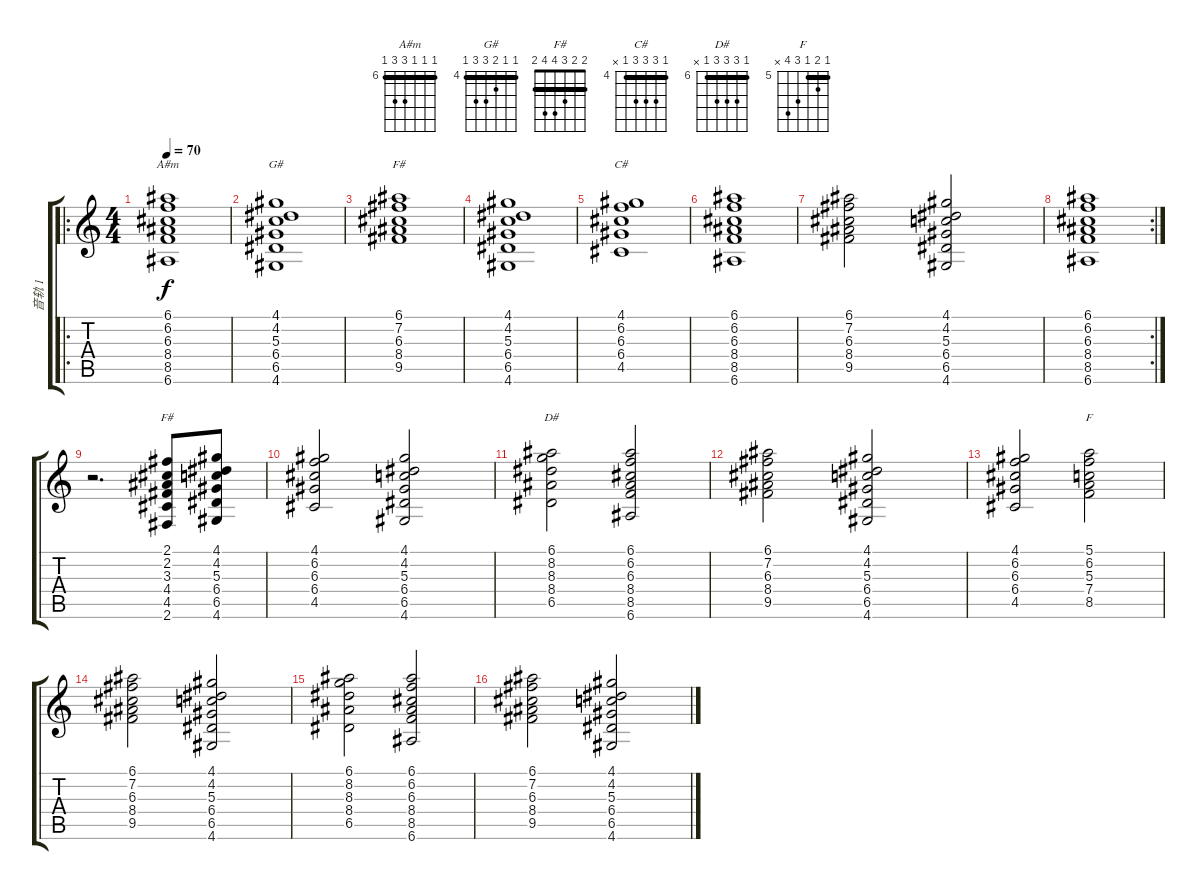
\track ("音轨 1" "音轨 1") {instrument acousticguitarnylon}
\staff {score tabs}
\tuning (E4 B3 G3 D3 A2 E2) {hide}
\chord ("A#m" 6 6 6 8 8 6) {firstfret 6 barre 6}
\chord ("G#" 4 4 5 6 6 4) {firstfret 4 barre 4}
\chord ("F#" 6 7 6 8 9 x) {firstfret 6 barre 6}
\chord ("C#" 4 6 6 6 4 x) {firstfret 4 barre 4}
\chord ("F#" 2 2 3 4 4 2) {barre 2}
\chord ("D#" 6 8 8 8 6 x) {firstfret 6 barre 6}
\chord ("F" 5 6 5 7 8 x) {firstfret 5 barre 5}
\ro
\ts (4 4)
\tempo 70
\clef g2
\ks c
(6.1 6.2 6.3 8.4 8.5 6.6).1{ch "A#m" dy f instrument acousticguitarnylon} |
(4.1 4.2 5.3 6.4 6.5 4.6).1{ch "G#"} |
(6.1 7.2 6.3 8.4 9.5).1{ch "F#"} |
(4.1 4.2 5.3 6.4 6.5 4.6).1 |
(4.1 6.2 6.3 6.4 4.5).1{ch "C#"} |
(6.1 6.2 6.3 8.4 8.5 6.6).1 |
(6.1 7.2 6.3 8.4 9.5).2 (4.1 4.2 5.3 6.4 6.5 4.6).2 |
\rc 2
(6.1 6.2 6.3 8.4 8.5 6.6).1 |
r.2{d} (2.1 2.2 3.3 4.4 4.5 2.6).8{ch "F#"} (4.1 4.2 5.3 6.4 6.5 4.6).8 |
(4.1 6.2 6.3 6.4 4.5).2 (4.1 4.2 5.3 6.4 6.5 4.6).2 |
(6.1 8.2 8.3 8.4 6.5).2{ch "D#"} (6.1 6.2 6.3 8.4 8.5 6.6).2 |
(6.1 7.2 6.3 8.4 9.5).2 (4.1 4.2 5.3 6.4 6.5 4.6).2 |
(4.1 6.2 6.3 6.4 4.5).2 (5.1 6.2 5.3 7.4 8.5).2{ch "F"} |
(6.1 7.2 6.3 8.4 9.5).2 (4.1 4.2 5.3 6.4 6.5 4.6).2 |
(6.1 8.2 8.3 8.4 6.5).2 (6.1 6.2 6.3 8.4 8.5 6.6).2 |
(6.1 7.2 6.3 8.4 9.5).2 (4.1 4.2 5.3 6.4 6.5 4.6).2
